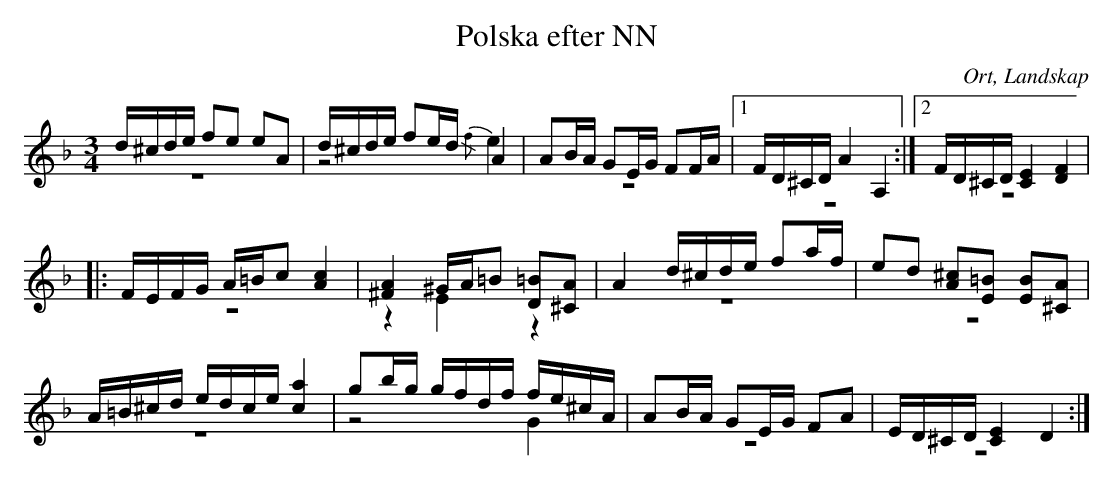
X:1
T:Polska efter NN
O:Ort, Landskap
M:3/4
L:1/8
K:Dm
V:1
V:2 merge
V:1
d/^c/d/e/ fe eA|d/^c/d/e/ fe/d/ A2|AB/A/ GE/G/ FF/A/|1 F/D/^C/D/ A2 A,2:|2 F/D/^C/D/ [C2E2] [D2F2]|
|:F/E/F/G/ A/=B/c [A2c2]|[^F2A2] ^G/A/=B [D=B][^CA]|A2 d/^c/d/e/ fa/f/|ed [A^c][E=B] [EB][^CA]|
A/=B/^c/d/ e/d/c/e/ [c2a2]|gb/g/ g/f/d/f/ f/e/^c/A/|AB/A/ GE/G/ FA|E/D/^C/D/ [C2E2] D2:|
V:2
z6|z4 {/f}e2|z6|1 z6:|2 z6|
|:z6|z2 E2 z2|z6|z6|
z6|z4 G2|z6|z6:|
